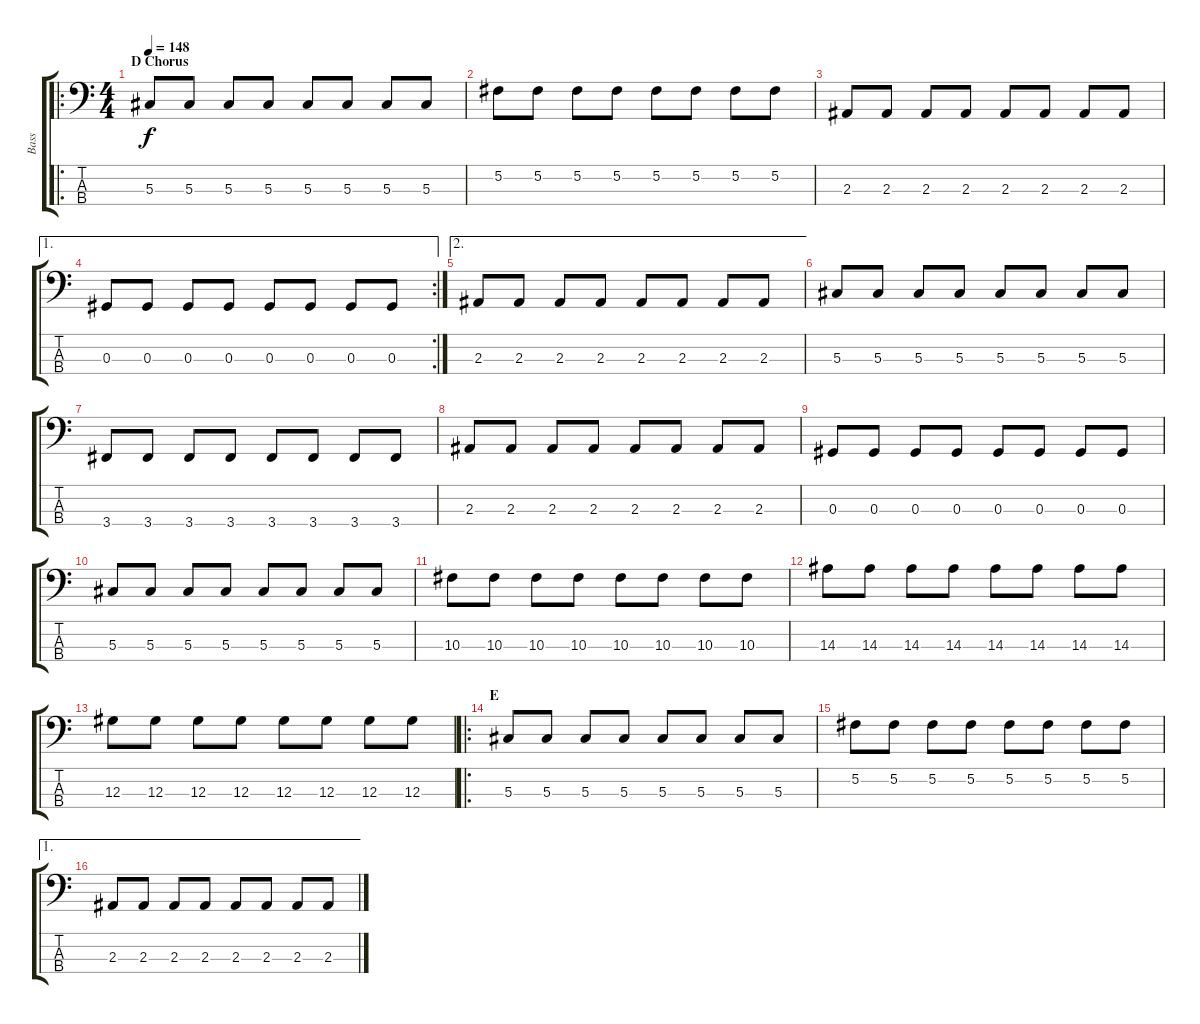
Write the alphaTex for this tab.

\track ("Bass" "Bass") {instrument electricbasspick}
\staff {score tabs}
\tuning (Gb2 Db2 Ab1 Eb1) {hide}
\ro
\ts (4 4)
\section ("" "D Chorus")
\tempo 148
\clef f4
\ks c
5.3.8{dy f} 5.3.8 5.3.8 5.3.8 5.3.8 5.3.8 5.3.8 5.3.8 |
5.2.8 5.2.8 5.2.8 5.2.8 5.2.8 5.2.8 5.2.8 5.2.8 |
2.3.8 2.3.8 2.3.8 2.3.8 2.3.8 2.3.8 2.3.8 2.3.8 |
\ae 1
\rc 2
0.3.8 0.3.8 0.3.8 0.3.8 0.3.8 0.3.8 0.3.8 0.3.8 |
\ae 2
2.3.8 2.3.8 2.3.8 2.3.8 2.3.8 2.3.8 2.3.8 2.3.8 |
5.3.8 5.3.8 5.3.8 5.3.8 5.3.8 5.3.8 5.3.8 5.3.8 |
3.4.8 3.4.8 3.4.8 3.4.8 3.4.8 3.4.8 3.4.8 3.4.8 |
2.3.8 2.3.8 2.3.8 2.3.8 2.3.8 2.3.8 2.3.8 2.3.8 |
0.3.8 0.3.8 0.3.8 0.3.8 0.3.8 0.3.8 0.3.8 0.3.8 |
5.3.8 5.3.8 5.3.8 5.3.8 5.3.8 5.3.8 5.3.8 5.3.8 |
10.3.8 10.3.8 10.3.8 10.3.8 10.3.8 10.3.8 10.3.8 10.3.8 |
14.3.8 14.3.8 14.3.8 14.3.8 14.3.8 14.3.8 14.3.8 14.3.8 |
12.3.8 12.3.8 12.3.8 12.3.8 12.3.8 12.3.8 12.3.8 12.3.8 |
\ro
\section ("" "E ")
5.3.8 5.3.8 5.3.8 5.3.8 5.3.8 5.3.8 5.3.8 5.3.8 |
5.2.8 5.2.8 5.2.8 5.2.8 5.2.8 5.2.8 5.2.8 5.2.8 |
\ae 1
2.3.8 2.3.8 2.3.8 2.3.8 2.3.8 2.3.8 2.3.8 2.3.8
